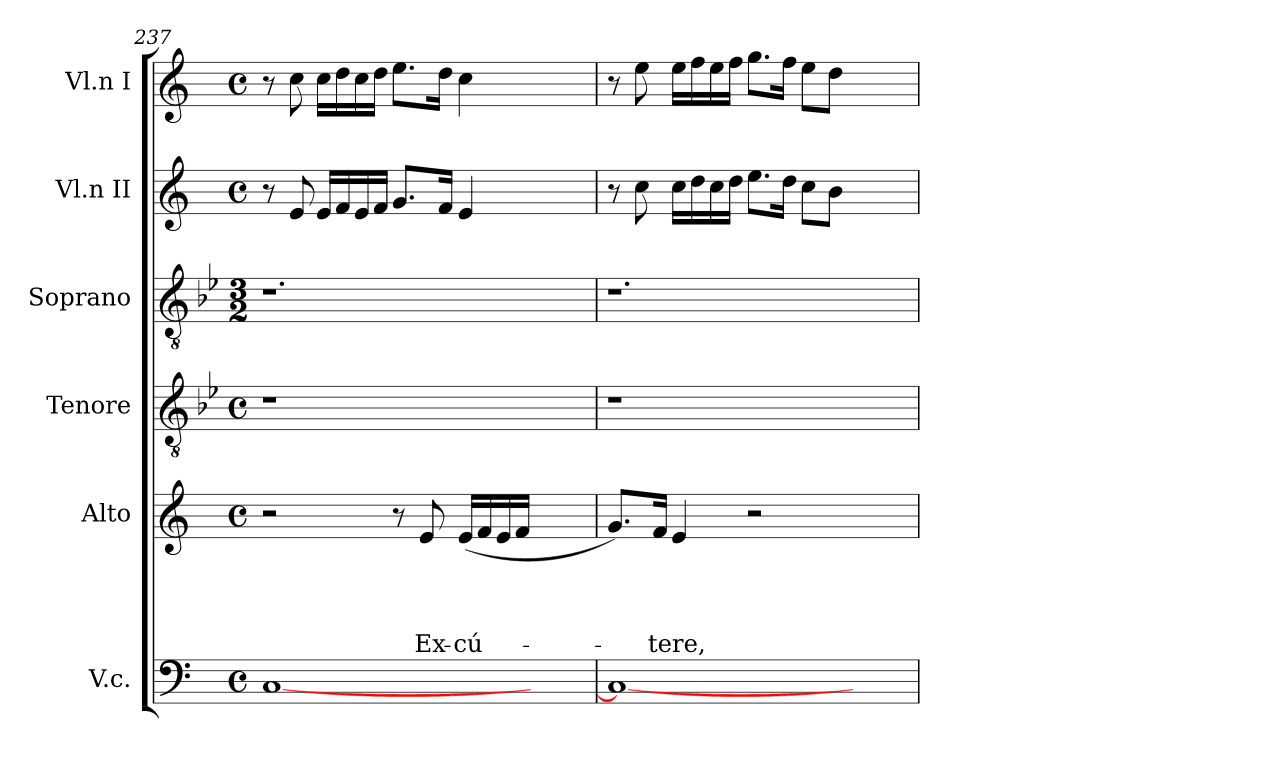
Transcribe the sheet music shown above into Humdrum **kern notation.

**kern	**kern	**text	**text	**text	**text	**kern	**kern	**kern	**kern
*part6	*part5	*part5	*part5	*part5	*part5	*part4	*part3	*part2	*part1
*staff6	*staff5	*staff5	*staff5	*staff5	*staff5	*staff4	*staff3	*staff2	*staff1
*I"V.c.	*I"Alto	*	*	*	*	*I"Tenore	*I"Soprano	*I"Vl.n II	*I"Vl.n I
*I'V.c.	*I'Alto	*	*	*	*	*I'Tenore	*I'Soprano	*I'Vl.n II	*I'Vl.n I
!!LO:LB:g=z
*clefF4	*clefG2	*	*	*	*	*clefGv2	*clefGv2	*clefG2	*clefG2
*k[]	*k[]	*	*	*	*	*k[b-e-]	*k[b-e-]	*k[]	*k[]
*C:	*C:	*	*	*	*	*B-:	*B-:	*C:	*C:
*M4/4	*M4/4	*	*	*	*	*M4/4	*M3/2	*M4/4	*M4/4
*met(c)	*met(c)	*	*	*	*	*met(c)	*	*met(c)	*met(c)
=237	=237	=237	=237	=237	=237	=237	=237	=237	=237
[<1C	2r	.	.	.	.	1r	1.r	8r	8r
.	.	.	.	.	.	.	.	8e/	8cc\
.	.	.	.	.	.	.	.	16e/LL	16cc\LL
.	.	.	.	.	.	.	.	16f/	16dd\
.	.	.	.	.	.	.	.	16e/	16cc\
.	.	.	.	.	.	.	.	16f/JJ	16dd\JJ
.	8r	.	.	.	.	.	.	8.g/L	8.ee\L
!	!	!	!	!	!LO:LY:b	!	!	!	!
.	8e/	.	.	.	Ex-	.	.	.	.
.	.	.	.	.	.	.	.	16f/Jk	16dd\Jk
!	!	!	!	!	!LO:LY:b	!	!	!	!
.	(<16e/LL	.	.	.	-cú-	.	.	4e/	4cc\
.	16f/	.	.	.	.	.	.	.	.
.	16e/	.	.	.	.	.	.	.	.
.	16f/JJ	.	.	.	.	.	.	.	.
2ryy	2ryy	.	.	.	.	2ryy	.	2ryy	2ryy
=238	=238	=238	=238	=238	=238	=238	=238	=238	=238
1C_	8.g/L)	.	.	.	.	1r	1.r	8r	8r
.	.	.	.	.	.	.	.	8cc\	8ee\
!	!	!	!	!	!LO:LY:b	!	!	!	!
.	16f/Jk	.	.	.	-tere,	.	.	.	.
.	4e/	.	.	.	.	.	.	16cc\LL	16ee\LL
.	.	.	.	.	.	.	.	16dd\	16ff\
.	.	.	.	.	.	.	.	16cc\	16ee\
.	.	.	.	.	.	.	.	16dd\JJ	16ff\JJ
.	2r	.	.	.	.	.	.	8.ee\L	8.gg\L
.	.	.	.	.	.	.	.	16dd\Jk	16ff\Jk
.	.	.	.	.	.	.	.	8cc\L	8ee\L
.	.	.	.	.	.	.	.	8b\J	8dd\J
2ryy	2ryy	.	.	.	.	2ryy	.	2ryy	2ryy
=	=	=	=	=	=	=	=	=	=
*-	*-	*-	*-	*-	*-	*-	*-	*-	*-
